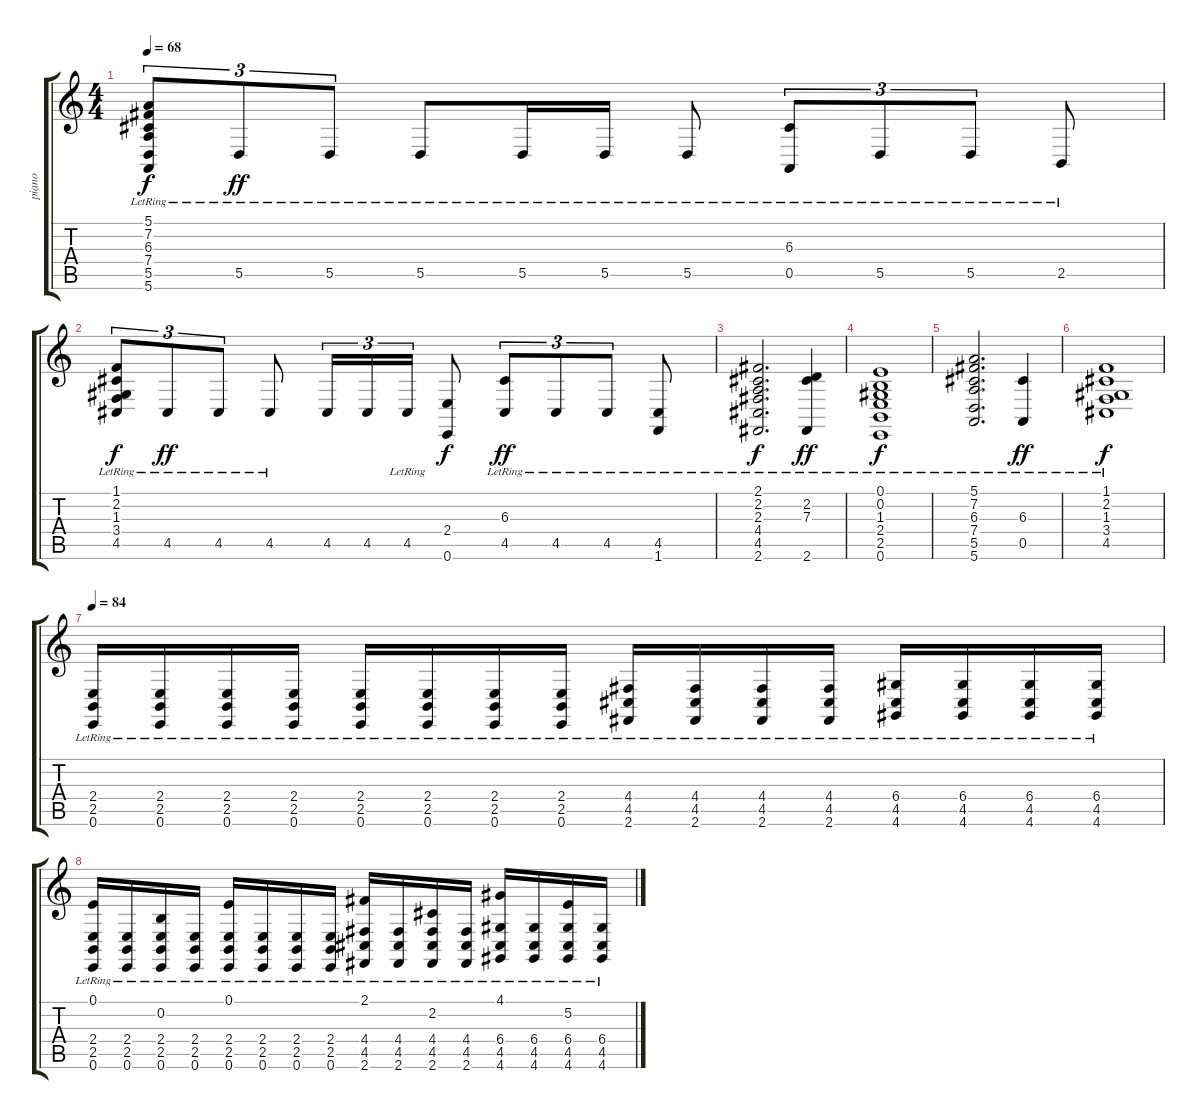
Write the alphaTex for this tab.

\track ("piano" "piano") {instrument acousticgrandpiano}
\staff {score tabs}
\tuning (E4 B3 G3 D3 A2 E2) {hide}
\ts (4 4)
\tempo 68
\clef g2
\ks c
(5.1{lr} 7.2{lr} 6.3{lr} 7.4{lr} 5.5{lr} 5.6{lr}).8{tu (3 2) dy f} 5.5{lr}.8{tu (3 2) dy ff} 5.5{lr}.8{tu (3 2)} 5.5{lr}.8 5.5{lr}.16 5.5{lr}.16 5.5{lr}.8 (6.3 0.5{lr}).8{tu (3 2)} 5.5{lr}.8{tu (3 2)} 5.5{lr}.8{tu (3 2)} 2.5{lr}.8 |
(1.1{lr} 2.2{lr} 1.3{lr} 3.4{lr} 4.5{lr}).8{tu (3 2) dy f} 4.5{lr}.8{tu (3 2) dy ff} 4.5{lr}.8{tu (3 2)} 4.5{lr}.8 4.5.16{tu (3 2)} 4.5.16{tu (3 2)} 4.5{lr}.16{tu (3 2)} (2.4 0.6).8{dy f} (6.3 4.5{lr}).8{tu (3 2) dy ff} 4.5{lr}.8{tu (3 2)} 4.5{lr}.8{tu (3 2)} (4.5{lr} 1.6).8 |
(2.1{lr} 2.2{lr} 2.3{lr} 4.4{lr} 4.5{lr} 2.6{lr}).2{d dy f} (2.2{lr} 7.3{lr} 2.6{lr}).4{dy ff} |
(0.1{lr} 0.2{lr} 1.3{lr} 2.4{lr} 2.5{lr} 0.6{lr}).1{dy f} |
(5.1{lr} 7.2{lr} 6.3{lr} 7.4{lr} 5.5{lr} 5.6{lr}).2{d} (6.3 0.5{lr}).4{dy ff} |
(1.1{lr} 2.2{lr} 1.3{lr} 3.4{lr} 4.5{lr}).1{dy f} |
\tempo 84
(2.4{lr} 2.5{lr} 0.6{lr}).16 (2.4{lr} 2.5{lr} 0.6{lr}).16 (2.4{lr} 2.5{lr} 0.6{lr}).16 (2.4{lr} 2.5{lr} 0.6{lr}).16 (2.4{lr} 2.5{lr} 0.6{lr}).16 (2.4{lr} 2.5{lr} 0.6{lr}).16 (2.4{lr} 2.5{lr} 0.6{lr}).16 (2.4{lr} 2.5{lr} 0.6{lr}).16 (4.4{lr} 4.5{lr} 2.6{lr}).16 (4.4{lr} 4.5{lr} 2.6{lr}).16 (4.4{lr} 4.5{lr} 2.6{lr}).16 (4.4{lr} 4.5{lr} 2.6{lr}).16 (6.4{lr} 4.5{lr} 4.6{lr}).16 (6.4{lr} 4.5{lr} 4.6{lr}).16 (6.4{lr} 4.5{lr} 4.6{lr}).16 (6.4{lr} 4.5{lr} 4.6{lr}).16 |
(0.1{lr} 2.4{lr} 2.5{lr} 0.6{lr}).16 (2.4{lr} 2.5{lr} 0.6{lr}).16 (0.2{lr} 2.4{lr} 2.5{lr} 0.6{lr}).16 (2.4{lr} 2.5{lr} 0.6{lr}).16 (0.1{lr} 2.4{lr} 2.5{lr} 0.6{lr}).16 (2.4{lr} 2.5{lr} 0.6{lr}).16 (2.4{lr} 2.5{lr} 0.6{lr}).16 (2.4{lr} 2.5{lr} 0.6{lr}).16 (2.1{lr} 4.4{lr} 4.5{lr} 2.6{lr}).16 (4.4{lr} 4.5{lr} 2.6{lr}).16 (2.2{lr} 4.4{lr} 4.5{lr} 2.6{lr}).16 (4.4{lr} 4.5{lr} 2.6{lr}).16 (4.1{lr} 6.4{lr} 4.5{lr} 4.6{lr}).16 (6.4{lr} 4.5{lr} 4.6{lr}).16 (5.2{lr} 6.4{lr} 4.5{lr} 4.6{lr}).16 (6.4{lr} 4.5{lr} 4.6{lr}).16
